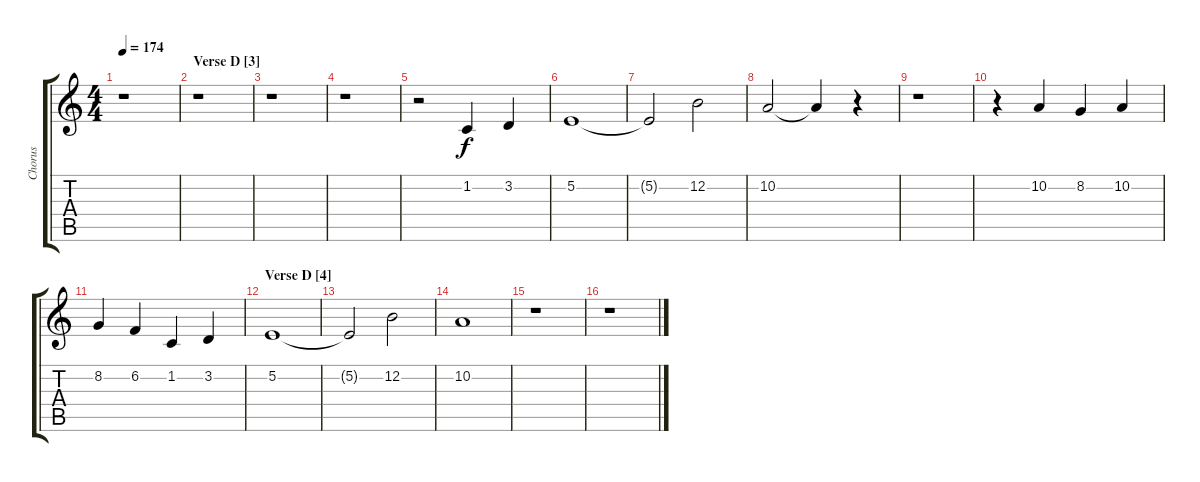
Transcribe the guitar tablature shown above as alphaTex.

\track ("Chorus" "Chorus") {instrument trumpet}
\staff {score tabs}
\tuning (E4 B3 G3 D3 A2 E2) {hide}
\ts (4 4)
\tempo 174
\clef g2
\ks c
r.1{dy f} |
\section ("" "Verse D [3]")
r.1 |
r.1 |
r.1 |
r.2 1.2.4 3.2.4 |
5.2.1 |
5.2{t}.2 12.2.2 |
10.2.2 10.2{t}.4 r.4 |
r.1 |
r.4 10.2.4 8.2.4 10.2.4 |
8.2.4 6.2.4 1.2.4 3.2.4 |
\section ("" "Verse D [4]")
5.2.1 |
5.2{t}.2 12.2.2 |
10.2.1 |
r.1 |
r.1
